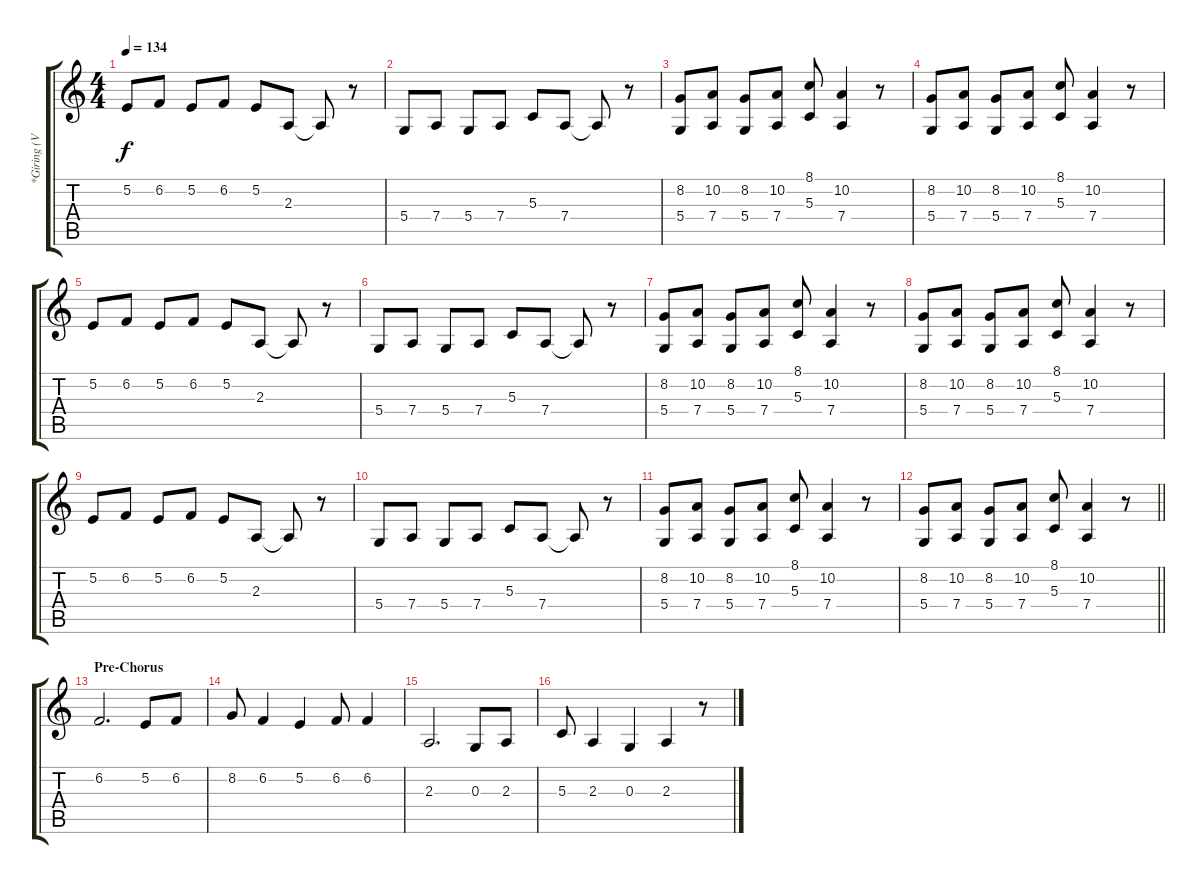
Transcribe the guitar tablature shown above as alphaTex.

\track ("*Giring (Vocal)" "*Giring (V") {instrument oboe}
\staff {score tabs}
\tuning (E4 B3 G3 D3 A2 E2) {hide}
\ts (4 4)
\tempo 134
\clef g2
\ks c
5.2.8{dy f} 6.2.8 5.2.8 6.2.8 5.2.8 2.3.8 2.3{t}.8 r.8 |
5.4.8 7.4.8 5.4.8 7.4.8 5.3.8 7.4.8 7.4{t}.8 r.8 |
(8.2 5.4).8 (10.2 7.4).8 (8.2 5.4).8 (10.2 7.4).8 (8.1 5.3).8 (10.2 7.4).4 r.8 |
(8.2 5.4).8 (10.2 7.4).8 (8.2 5.4).8 (10.2 7.4).8 (8.1 5.3).8 (10.2 7.4).4 r.8 |
5.2.8 6.2.8 5.2.8 6.2.8 5.2.8 2.3.8 2.3{t}.8 r.8 |
5.4.8 7.4.8 5.4.8 7.4.8 5.3.8 7.4.8 7.4{t}.8 r.8 |
(8.2 5.4).8 (10.2 7.4).8 (8.2 5.4).8 (10.2 7.4).8 (8.1 5.3).8 (10.2 7.4).4 r.8 |
(8.2 5.4).8 (10.2 7.4).8 (8.2 5.4).8 (10.2 7.4).8 (8.1 5.3).8 (10.2 7.4).4 r.8 |
5.2.8 6.2.8 5.2.8 6.2.8 5.2.8 2.3.8 2.3{t}.8 r.8 |
5.4.8 7.4.8 5.4.8 7.4.8 5.3.8 7.4.8 7.4{t}.8 r.8 |
(8.2 5.4).8 (10.2 7.4).8 (8.2 5.4).8 (10.2 7.4).8 (8.1 5.3).8 (10.2 7.4).4 r.8 |
\barLineRight lightlight
(8.2 5.4).8 (10.2 7.4).8 (8.2 5.4).8 (10.2 7.4).8 (8.1 5.3).8 (10.2 7.4).4 r.8 |
\section ("" "Pre-Chorus")
6.2.2{d} 5.2.8 6.2.8 |
8.2.8 6.2.4 5.2.4 6.2.8 6.2.4 |
2.3.2{d} 0.3.8 2.3.8 |
5.3.8 2.3.4 0.3.4 2.3.4 r.8
